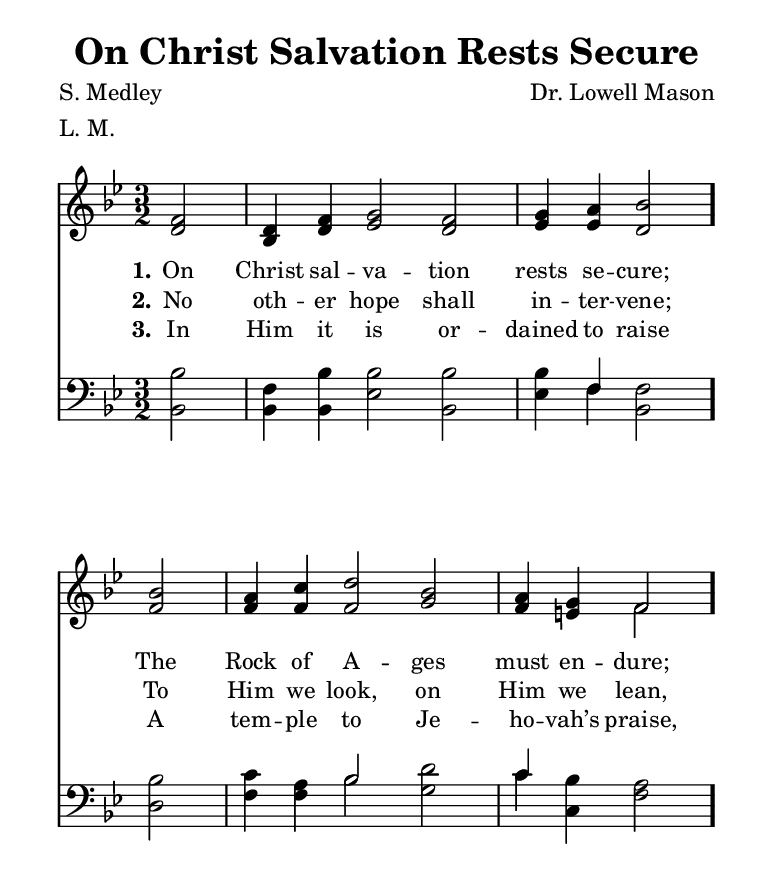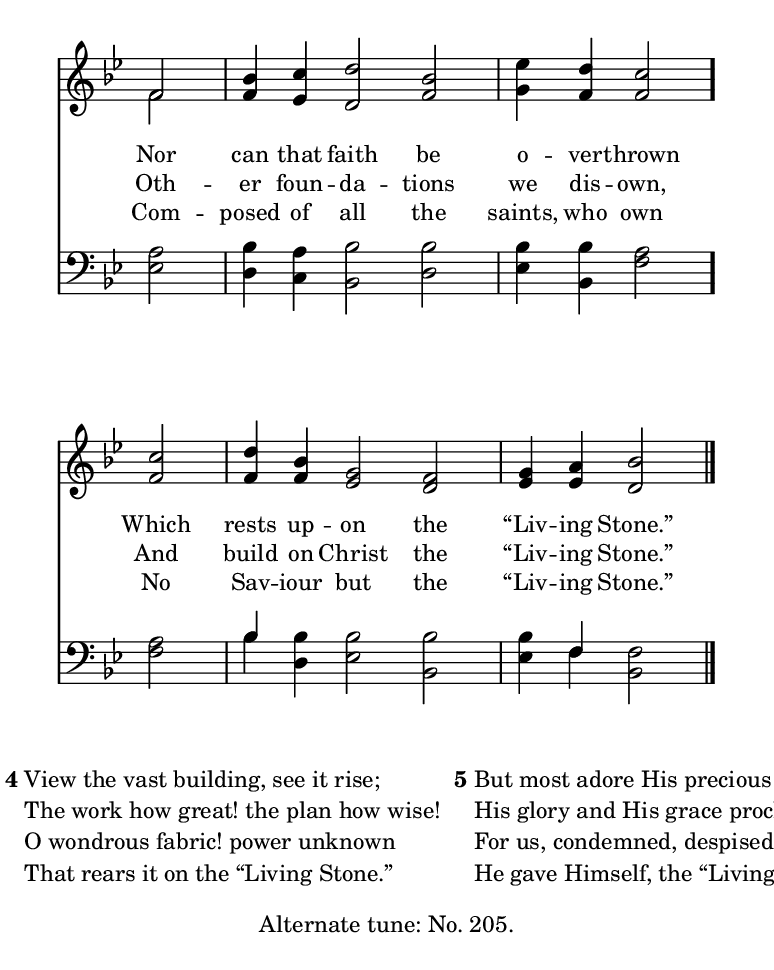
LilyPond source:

\include "common/global.ily"
\paper {
  \include "common/paper.ily"
  ragged-bottom = ##t
  ragged-last-bottom = ##t
  systems-per-page = ##f
  system-system-spacing.padding = 11
}

\header{
  hymnnumber = "91"
  title = "On Christ Salvation Rests Secure"
  tunename = "Hebron"
  meter = "L. M."
  poet = "S. Medley"
  composer = "Dr. Lowell Mason"
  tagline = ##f
}

% for fermata in MIDI
ta = { \tempo 2=60 }
tb = { \tempo 2=30 }

patternAA = { c2 | c4 c4 c2 c2 | c4 c4 c2 }

global = {
  \include "common/overrides.ily"
  \override Staff.TimeSignature.style = #'numbered
  \time 3/2
  \override Score.MetronomeMark.transparent = ##t % hide all fermata changes too
  \ta
  \key bes \major
  \partial 2
  \autoBeamOff
}

notesSoprano = {
\global
\relative c' {

  \changePitch \patternAA { f | d f g f | g a bes }
  \changePitch \patternAA { bes | a c d bes | a g f }
  \changePitch \patternAA { f | bes c d bes | ees d c }
  \changePitch \patternAA { c | d bes g f | g a bes }

  \bar "|."

}
}

notesAlto = {
\global
\relative e' {

  \changePitch \patternAA { d bes d ees d | ees ees d }
  \changePitch \patternAA { f | f f f g | f e f }
  \changePitch \patternAA { f | f ees d f | g f f }
  \changePitch \patternAA { f | f f ees d | ees ees d }

}
}

notesTenor = {
\global
\relative a {

  \changePitch \patternAA { bes | f bes bes bes | bes f f }
  \changePitch \patternAA { bes | c a bes d | c bes a }
  \changePitch \patternAA { a | bes a bes bes | bes bes a }
  \changePitch \patternAA { a | bes bes bes bes | bes f f }

}
}

notesBass = {
\global
\relative f, {

  \changePitch \patternAA { bes | bes bes ees bes | ees f bes, }
  \changePitch \patternAA { d | f f bes g | c c, f }
  \changePitch \patternAA { ees | d c bes d | ees bes f' }
  \changePitch \patternAA { f | bes d, ees bes | ees f bes, }

}
}

wordsA = \lyricmode {
\set stanza = "1."

On Christ sal -- va -- tion rests se -- cure; \bar "."
The Rock of A -- ges must en -- dure; \bar "." \break
Nor can that faith be o -- ver -- thrown \bar "."
Which rests up -- on the “Liv -- ing Stone.” \bar "." \break

}

wordsB = \lyricmode {
\set stanza = "2."

No oth -- er hope shall in -- ter -- vene;
To Him we look, on Him we lean,
Oth -- er foun -- da -- tions we dis -- own,
And build on Christ the “Liv -- ing Stone.”

}

wordsC = \lyricmode {
\set stanza = "3."

In Him it is or -- dained to raise
A tem -- ple to Je -- ho -- vah’s praise,
Com -- posed of all the saints, who own
No Sav -- iour but the “Liv -- ing Stone.”

}

wordsD = \markuplist {

\line { View the vast building, see it rise; }
\line { The work how great! the plan how wise! }
\line { O wondrous fabric! power unknown }
\line { That rears it on the “Living Stone.” }

}
wordsE = \markuplist {

\line { But most adore His precious name; }
\line { His glory and His grace proclaim; }
\line { For us, condemned, despised, undone; }
\line { He gave Himself, the “Living Stone.” }

}

\score {
  \context ChoirStaff <<
    \context Staff = upper <<
      \set Staff.autoBeaming = ##f
      \set ChoirStaff.systemStartDelimiter = #'SystemStartBar
      \set ChoirStaff.printPartCombineTexts = ##f
      \partcombine #'(2 . 9) \notesSoprano \notesAlto
      \context NullVoice = sopranos { \voiceOne << \notesSoprano >> }
      \context NullVoice = altos { \voiceTwo << \notesAlto >> }
      \context Lyrics = one   \lyricsto sopranos \wordsA
      \context Lyrics = two   \lyricsto sopranos \wordsB
      \context Lyrics = three \lyricsto sopranos \wordsC
    >>
    \context Staff = men <<
      \set Staff.autoBeaming = ##f
      \clef bass
      \set ChoirStaff.printPartCombineTexts = ##f
      \partcombine #'(2 . 9) \notesTenor \notesBass
      \context NullVoice = tenors { \voiceOne << \notesTenor >> }
      \context NullVoice = basses { \voiceTwo << \notesBass >> }
    >>
  >>
  \layout {
    \include "common/layout.ily"
  }
  \midi{
    \include "common/midi.ily"
  }
}

\noPageBreak

\markup { \fill-line {
  \hspace #0.1
  \line{ \bold 4 \column { \wordsD } }
  \hspace #0.1
  \line{ \bold 5 \column { \wordsE } }
  \hspace #0.1
} }

\noPageBreak

\markup { \vspace #2 \fill-line { \raise #2 \line { Alternate tune: No. 205. } } }

\version "2.19.49"  % necessary for upgrading to future LilyPond versions.

% vi:set et ts=2 sw=2 ai nocindent syntax=lilypond:
